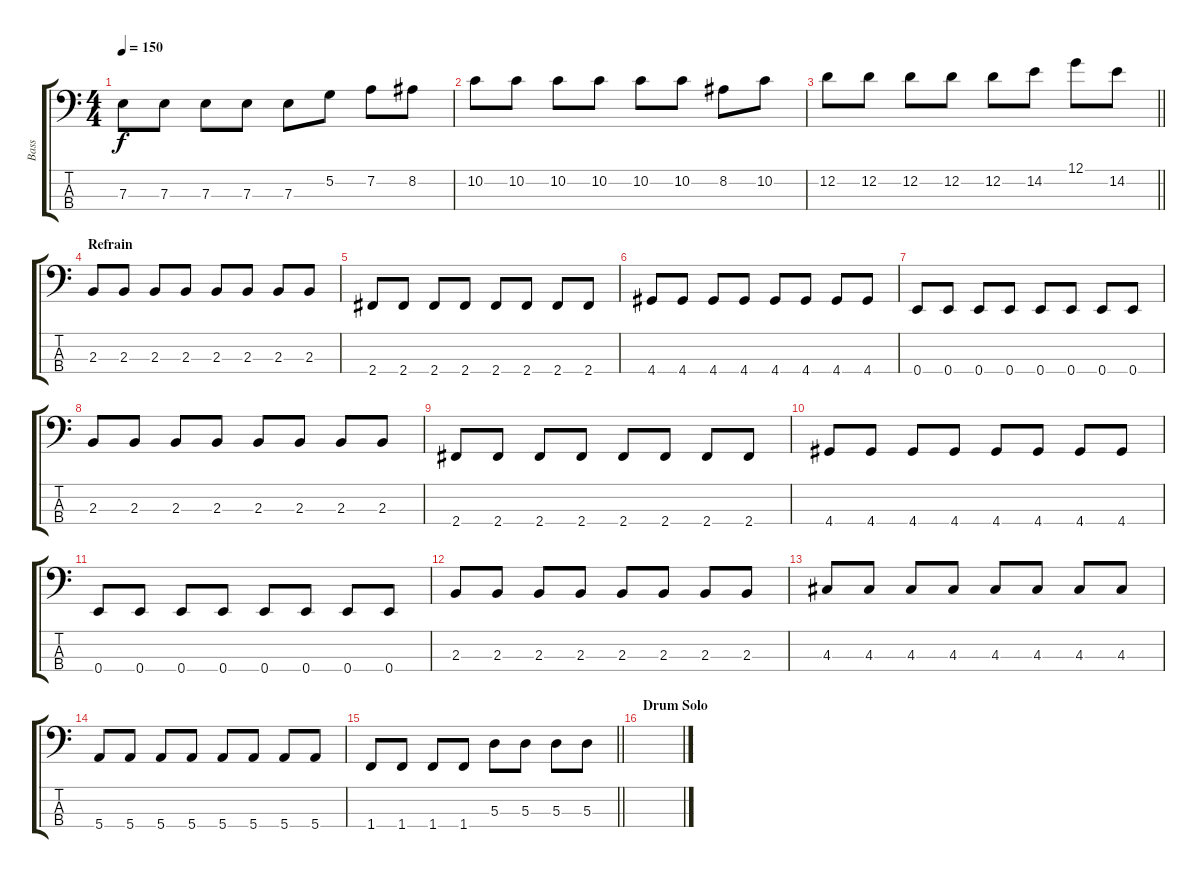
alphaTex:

\track ("Bass" "Bass") {instrument slapbass2}
\staff {score tabs}
\tuning (G2 D2 A1 E1) {hide}
\ts (4 4)
\tempo 150
\clef f4
\ks c
7.3.8{dy f} 7.3.8 7.3.8 7.3.8 7.3.8 5.2.8 7.2.8 8.2.8 |
10.2.8 10.2.8 10.2.8 10.2.8 10.2.8 10.2.8 8.2.8 10.2.8 |
\barLineRight lightlight
12.2.8 12.2.8 12.2.8 12.2.8 12.2.8 14.2.8 12.1.8 14.2.8 |
\section ("" "Refrain")
2.3.8 2.3.8 2.3.8 2.3.8 2.3.8 2.3.8 2.3.8 2.3.8 |
2.4.8 2.4.8 2.4.8 2.4.8 2.4.8 2.4.8 2.4.8 2.4.8 |
4.4.8 4.4.8 4.4.8 4.4.8 4.4.8 4.4.8 4.4.8 4.4.8 |
0.4.8 0.4.8 0.4.8 0.4.8 0.4.8 0.4.8 0.4.8 0.4.8 |
2.3.8 2.3.8 2.3.8 2.3.8 2.3.8 2.3.8 2.3.8 2.3.8 |
2.4.8 2.4.8 2.4.8 2.4.8 2.4.8 2.4.8 2.4.8 2.4.8 |
4.4.8 4.4.8 4.4.8 4.4.8 4.4.8 4.4.8 4.4.8 4.4.8 |
0.4.8 0.4.8 0.4.8 0.4.8 0.4.8 0.4.8 0.4.8 0.4.8 |
2.3.8 2.3.8 2.3.8 2.3.8 2.3.8 2.3.8 2.3.8 2.3.8 |
4.3.8 4.3.8 4.3.8 4.3.8 4.3.8 4.3.8 4.3.8 4.3.8 |
5.4.8 5.4.8 5.4.8 5.4.8 5.4.8 5.4.8 5.4.8 5.4.8 |
\barLineRight lightlight
1.4.8 1.4.8 1.4.8 1.4.8 5.3.8 5.3.8 5.3.8 5.3.8 |
\section ("" "Drum Solo")
